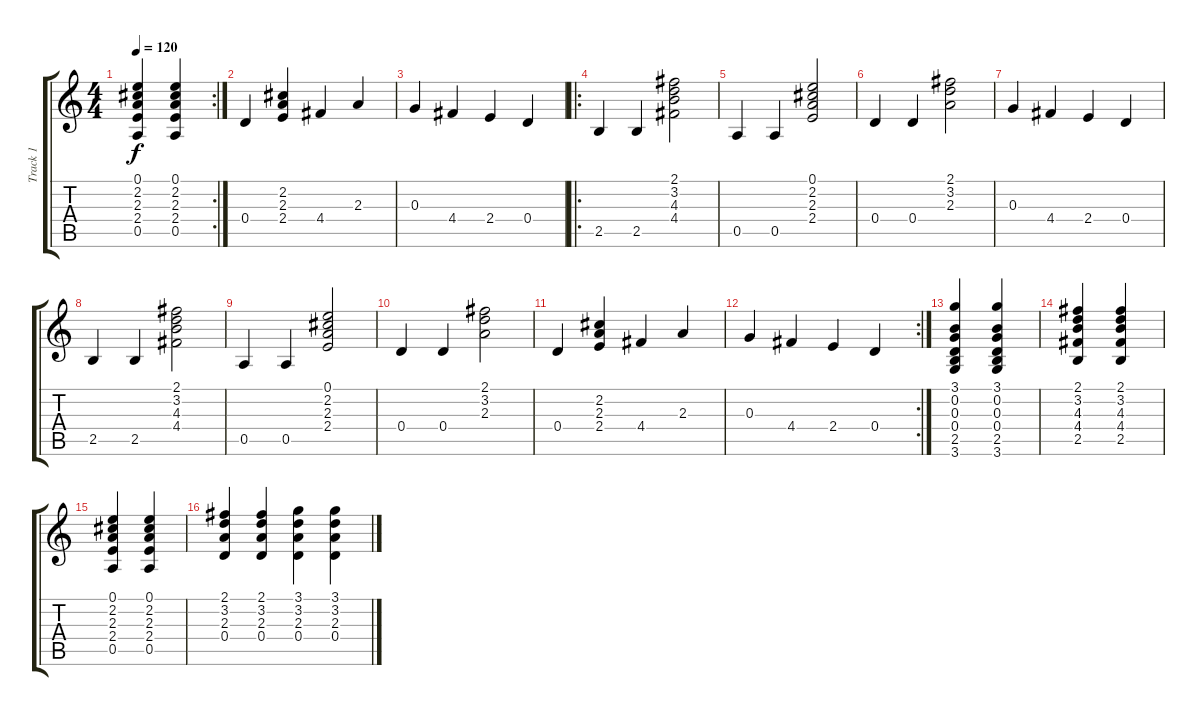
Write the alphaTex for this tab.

\track ("Track 1" "Track 1") {instrument acousticguitarsteel}
\staff {score tabs}
\tuning (E4 B3 G3 D3 A2 E2) {hide}
\rc 2
\ts (4 4)
\tempo 120
\clef g2
\ks c
(0.1 2.2 2.3 2.4 0.5).4{dy f} (0.1 2.2 2.3 2.4 0.5).4 |
0.4.4 (2.2 2.3 2.4).4 4.4.4 2.3.4 |
0.3.4 4.4.4 2.4.4 0.4.4 |
\ro
2.5.4 2.5.4 (2.1 3.2 4.3 4.4).2 |
0.5.4 0.5.4 (0.1 2.2 2.3 2.4).2 |
0.4.4 0.4.4 (2.1 3.2 2.3).2 |
0.3.4 4.4.4 2.4.4 0.4.4 |
2.5.4 2.5.4 (2.1 3.2 4.3 4.4).2 |
0.5.4 0.5.4 (0.1 2.2 2.3 2.4).2 |
0.4.4 0.4.4 (2.1 3.2 2.3).2 |
0.4.4 (2.2 2.3 2.4).4 4.4.4 2.3.4 |
\rc 2
0.3.4 4.4.4 2.4.4 0.4.4 |
(3.1 0.2 0.3 0.4 2.5 3.6).4 (3.1 0.2 0.3 0.4 2.5 3.6).4 |
(2.1 3.2 4.3 4.4 2.5).4 (2.1 3.2 4.3 4.4 2.5).4 |
(0.1 2.2 2.3 2.4 0.5).4 (0.1 2.2 2.3 2.4 0.5).4 |
(2.1 3.2 2.3 0.4).4 (2.1 3.2 2.3 0.4).4 (3.1 3.2 2.3 0.4).4 (3.1 3.2 2.3 0.4).4
